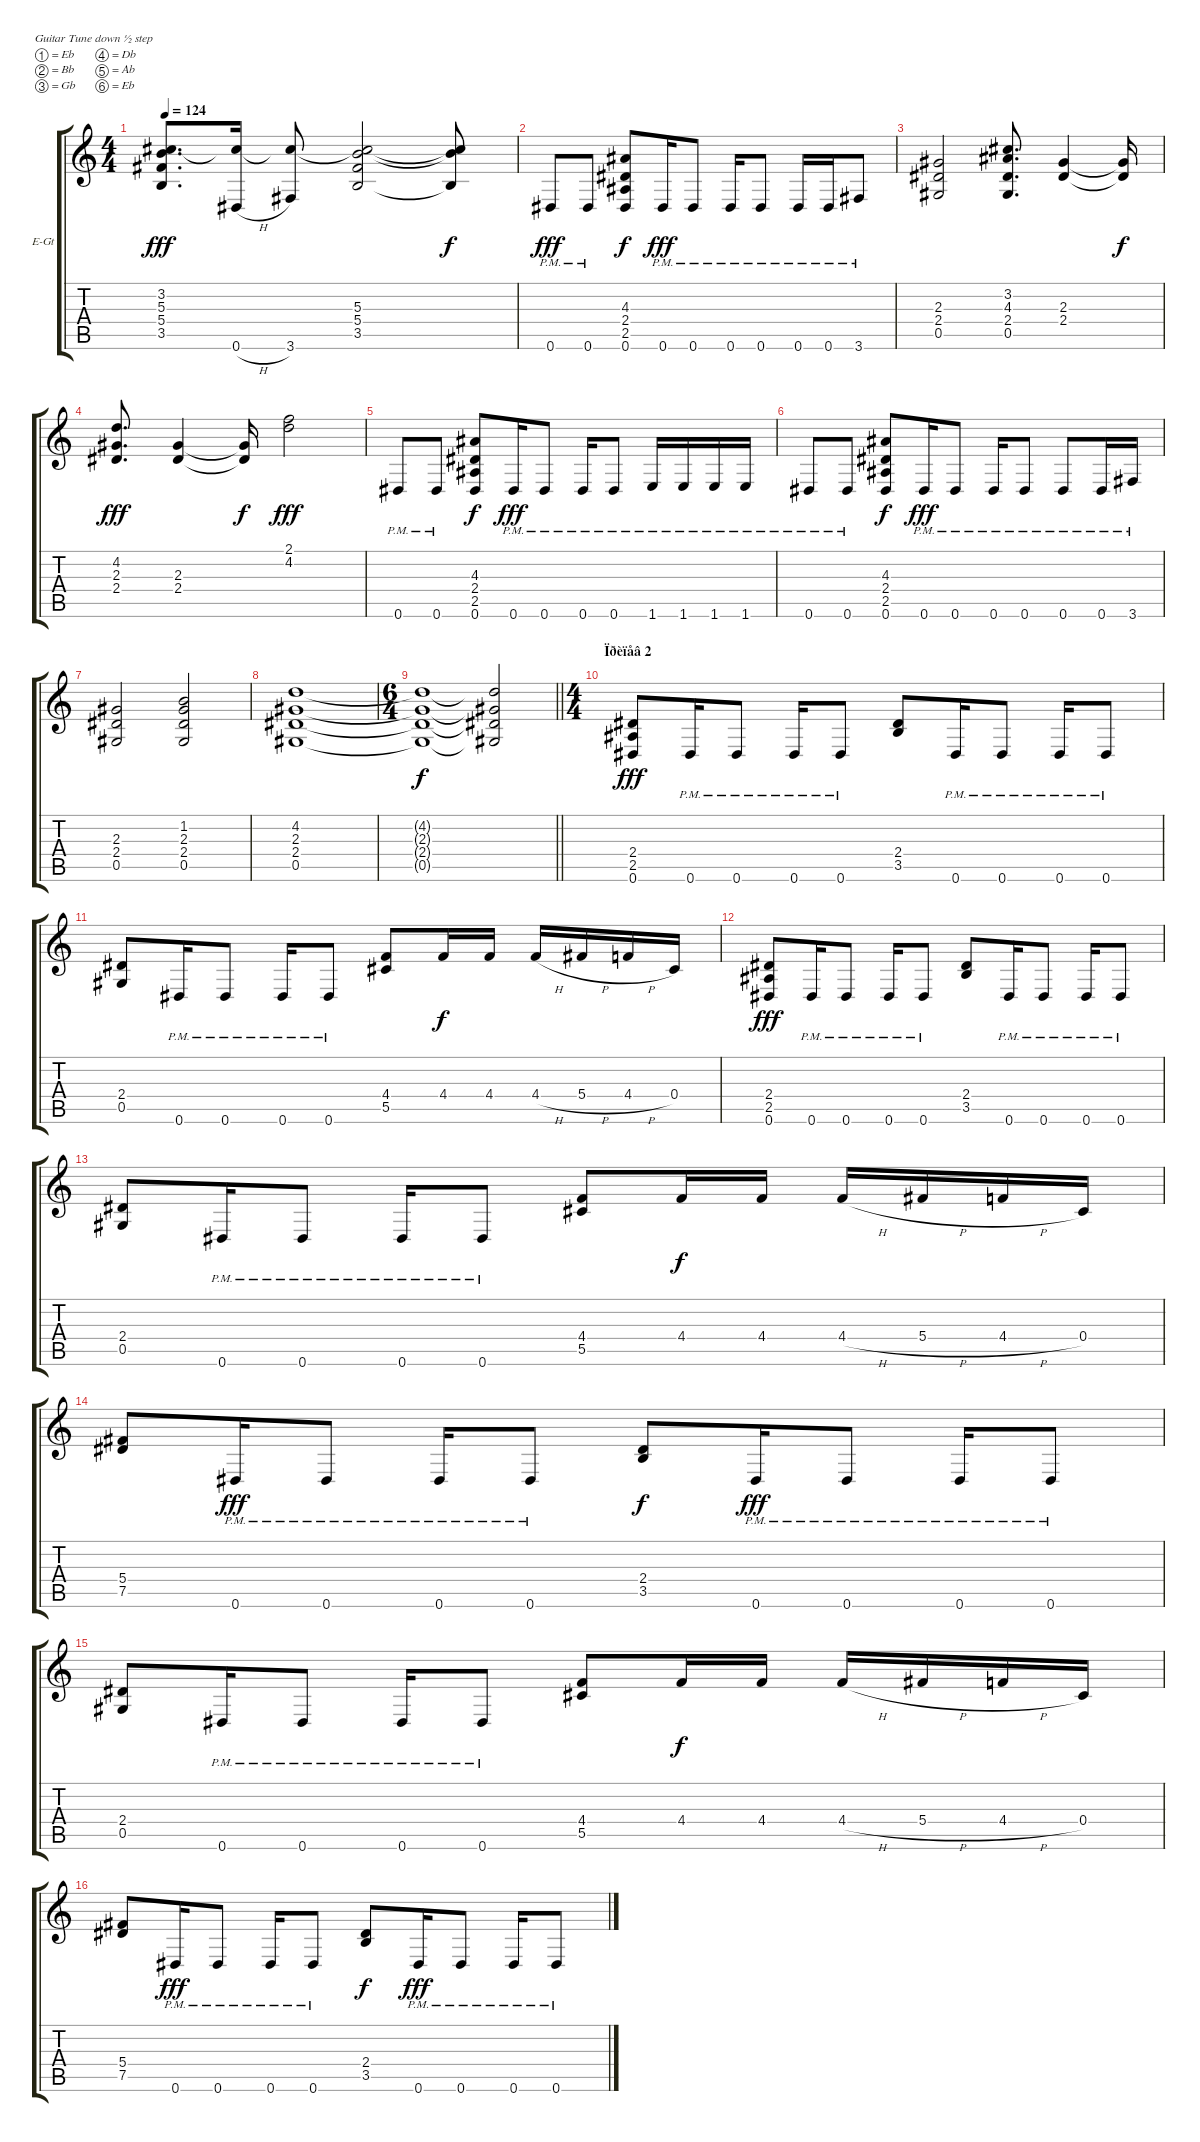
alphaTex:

\bracketExtendMode groupsimilarinstruments
\firstSystemTrackNameOrientation horizontal
\otherSystemsTrackNameOrientation horizontal
\track ("Гитара 1" "E-Gt") {instrument distortionguitar}
\staff {score tabs}
\tuning (Eb4 Bb3 Gb3 Db3 Ab2 Eb2)
\ts (4 4)
\tempo 124
\clef g2
\ks c
(5.3 5.4 3.5 3.2{t}).8{d dy fff} (0.6{h} 3.2{t}).16 (3.6 3.2{t}).8 (5.3 5.4 3.5 3.2{t}).2 (3.2{t} 5.3{t} 3.5{t}).8{dy f} |
0.6{pm}.8{dy fff} 0.6{pm}.8 (4.3 2.4 2.5 0.6).8{dy f} 0.6{pm}.16{dy fff} 0.6{pm}.8 0.6{pm}.16 0.6{pm}.8 0.6{pm}.16 0.6{pm}.16 3.6{pm}.8 |
(2.3 2.4 0.5).2 (3.2 4.3 2.4 0.5).8{d} (2.3 2.4).4 (2.3{t} 2.4{t}).16{dy f} |
(4.2 2.3 2.4).8{d dy fff} (2.3 2.4).4 (2.3{t} 2.4{t}).16{dy f} (2.1 4.2).2{dy fff} |
0.6{pm}.8 0.6{pm}.8 (4.3 2.4 2.5 0.6).8{dy f} 0.6{pm}.16{dy fff} 0.6{pm}.8 0.6{pm}.16 0.6{pm}.8 1.6{pm}.16 1.6{pm}.16 1.6{pm}.16 1.6{pm}.16 |
0.6{pm}.8 0.6{pm}.8 (4.3 2.4 2.5 0.6).8{dy f} 0.6{pm}.16{dy fff} 0.6{pm}.8 0.6{pm}.16 0.6{pm}.8 0.6{pm}.8 0.6{pm}.16 3.6{pm}.16 |
(2.3 2.4 0.5).2 (1.2 2.3 2.4 0.5).2 |
(4.2 2.3 2.4 0.5).1 |
\ts (6 4)
\beaming (8 6 6)
\barLineRight lightlight
(4.2{t} 2.3{t} 2.4{t} 0.5{t}).1{dy f} (4.2{t} 2.3{t} 2.4{t} 0.5{t}).2 |
\ts (4 4)
\beaming (8 2 2 2 2)
\section ("" "Ïðèïåâ 2")
(2.4 2.5 0.6).8{dy fff} 0.6{pm}.16 0.6{pm}.8 0.6{pm}.16 0.6{pm}.8 (2.4 3.5).8 0.6{pm}.16 0.6{pm}.8 0.6{pm}.16 0.6{pm}.8 |
(2.4 0.5).8 0.6{pm}.16 0.6{pm}.8 0.6{pm}.16 0.6{pm}.8 (4.4 5.5).8 4.4.16{dy f} 4.4.16 4.4{h}.16 5.4{h}.16 4.4{h}.16 0.4.16 |
(2.4 2.5 0.6).8{dy fff} 0.6{pm}.16 0.6{pm}.8 0.6{pm}.16 0.6{pm}.8 (2.4 3.5).8 0.6{pm}.16 0.6{pm}.8 0.6{pm}.16 0.6{pm}.8 |
(2.4 0.5).8 0.6{pm}.16 0.6{pm}.8 0.6{pm}.16 0.6{pm}.8 (4.4 5.5).8 4.4.16{dy f} 4.4.16 4.4{h}.16 5.4{h}.16 4.4{h}.16 0.4.16 |
(5.4 7.5).8 0.6{pm}.16{dy fff} 0.6{pm}.8 0.6{pm}.16 0.6{pm}.8 (2.4 3.5).8{dy f} 0.6{pm}.16{dy fff} 0.6{pm}.8 0.6{pm}.16 0.6{pm}.8 |
(2.4 0.5).8 0.6{pm}.16 0.6{pm}.8 0.6{pm}.16 0.6{pm}.8 (4.4 5.5).8 4.4.16{dy f} 4.4.16 4.4{h}.16 5.4{h}.16 4.4{h}.16 0.4.16 |
(5.4 7.5).8 0.6{pm}.16{dy fff} 0.6{pm}.8 0.6{pm}.16 0.6{pm}.8 (2.4 3.5).8{dy f} 0.6{pm}.16{dy fff} 0.6{pm}.8 0.6{pm}.16 0.6{pm}.8
